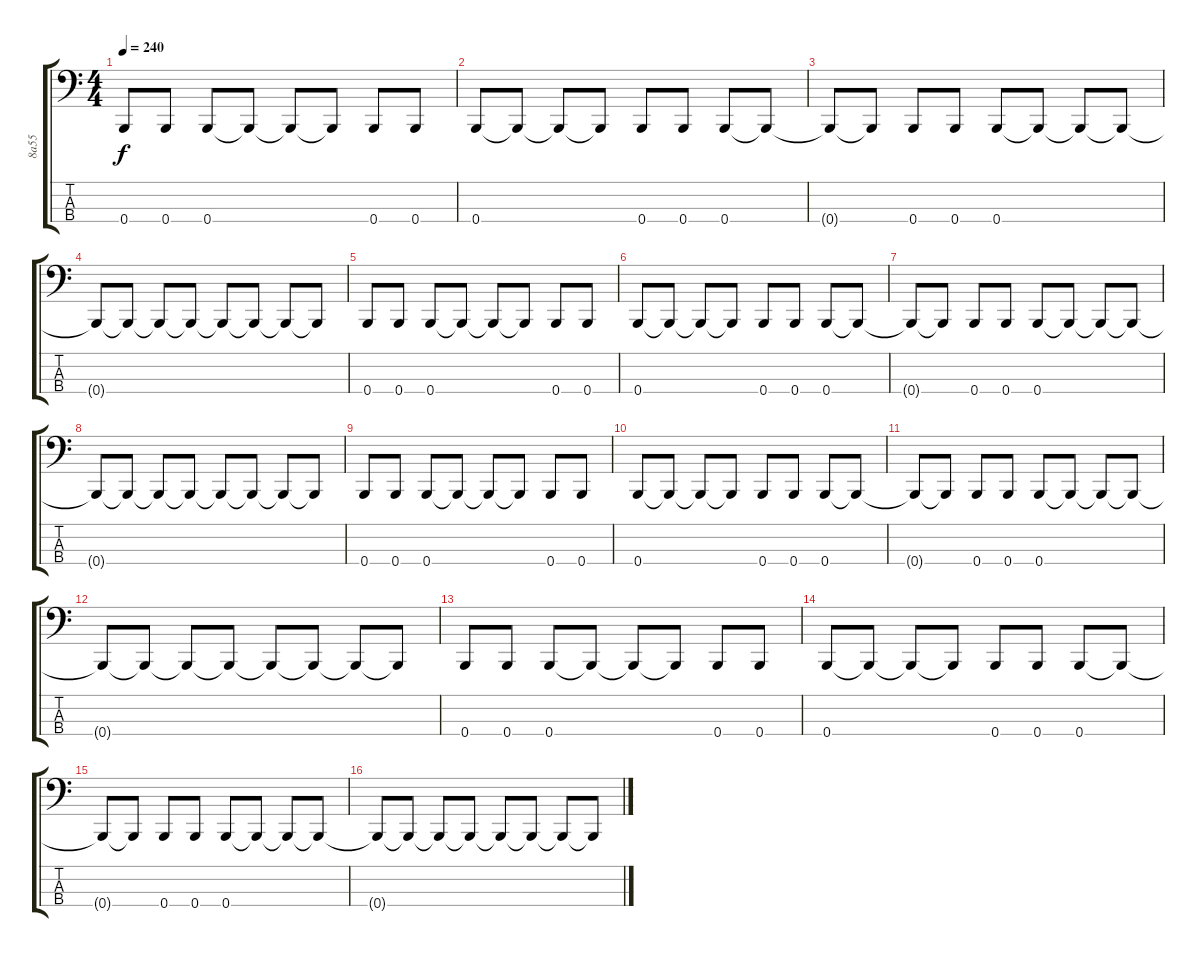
\track ("8a55" "8a55") {instrument electricbassfinger}
\staff {score tabs}
\tuning (E2 B1 Gb1 B0) {hide}
\ts (4 4)
\tempo 240
\clef f4
\ks c
0.4.8{dy f} 0.4.8 0.4.8 0.4{t}.8 0.4{t}.8 0.4{t}.8 0.4.8 0.4.8 |
0.4.8 0.4{t}.8 0.4{t}.8 0.4{t}.8 0.4.8 0.4.8 0.4.8 0.4{t}.8 |
0.4{t}.8 0.4{t}.8 0.4.8 0.4.8 0.4.8 0.4{t}.8 0.4{t}.8 0.4{t}.8 |
0.4{t}.8 0.4{t}.8 0.4{t}.8 0.4{t}.8 0.4{t}.8 0.4{t}.8 0.4{t}.8 0.4{t}.8 |
0.4.8 0.4.8 0.4.8 0.4{t}.8 0.4{t}.8 0.4{t}.8 0.4.8 0.4.8 |
0.4.8 0.4{t}.8 0.4{t}.8 0.4{t}.8 0.4.8 0.4.8 0.4.8 0.4{t}.8 |
0.4{t}.8 0.4{t}.8 0.4.8 0.4.8 0.4.8 0.4{t}.8 0.4{t}.8 0.4{t}.8 |
0.4{t}.8 0.4{t}.8 0.4{t}.8 0.4{t}.8 0.4{t}.8 0.4{t}.8 0.4{t}.8 0.4{t}.8 |
0.4.8 0.4.8 0.4.8 0.4{t}.8 0.4{t}.8 0.4{t}.8 0.4.8 0.4.8 |
0.4.8 0.4{t}.8 0.4{t}.8 0.4{t}.8 0.4.8 0.4.8 0.4.8 0.4{t}.8 |
0.4{t}.8 0.4{t}.8 0.4.8 0.4.8 0.4.8 0.4{t}.8 0.4{t}.8 0.4{t}.8 |
0.4{t}.8 0.4{t}.8 0.4{t}.8 0.4{t}.8 0.4{t}.8 0.4{t}.8 0.4{t}.8 0.4{t}.8 |
0.4.8 0.4.8 0.4.8 0.4{t}.8 0.4{t}.8 0.4{t}.8 0.4.8 0.4.8 |
0.4.8 0.4{t}.8 0.4{t}.8 0.4{t}.8 0.4.8 0.4.8 0.4.8 0.4{t}.8 |
0.4{t}.8 0.4{t}.8 0.4.8 0.4.8 0.4.8 0.4{t}.8 0.4{t}.8 0.4{t}.8 |
0.4{t}.8 0.4{t}.8 0.4{t}.8 0.4{t}.8 0.4{t}.8 0.4{t}.8 0.4{t}.8 0.4{t}.8
